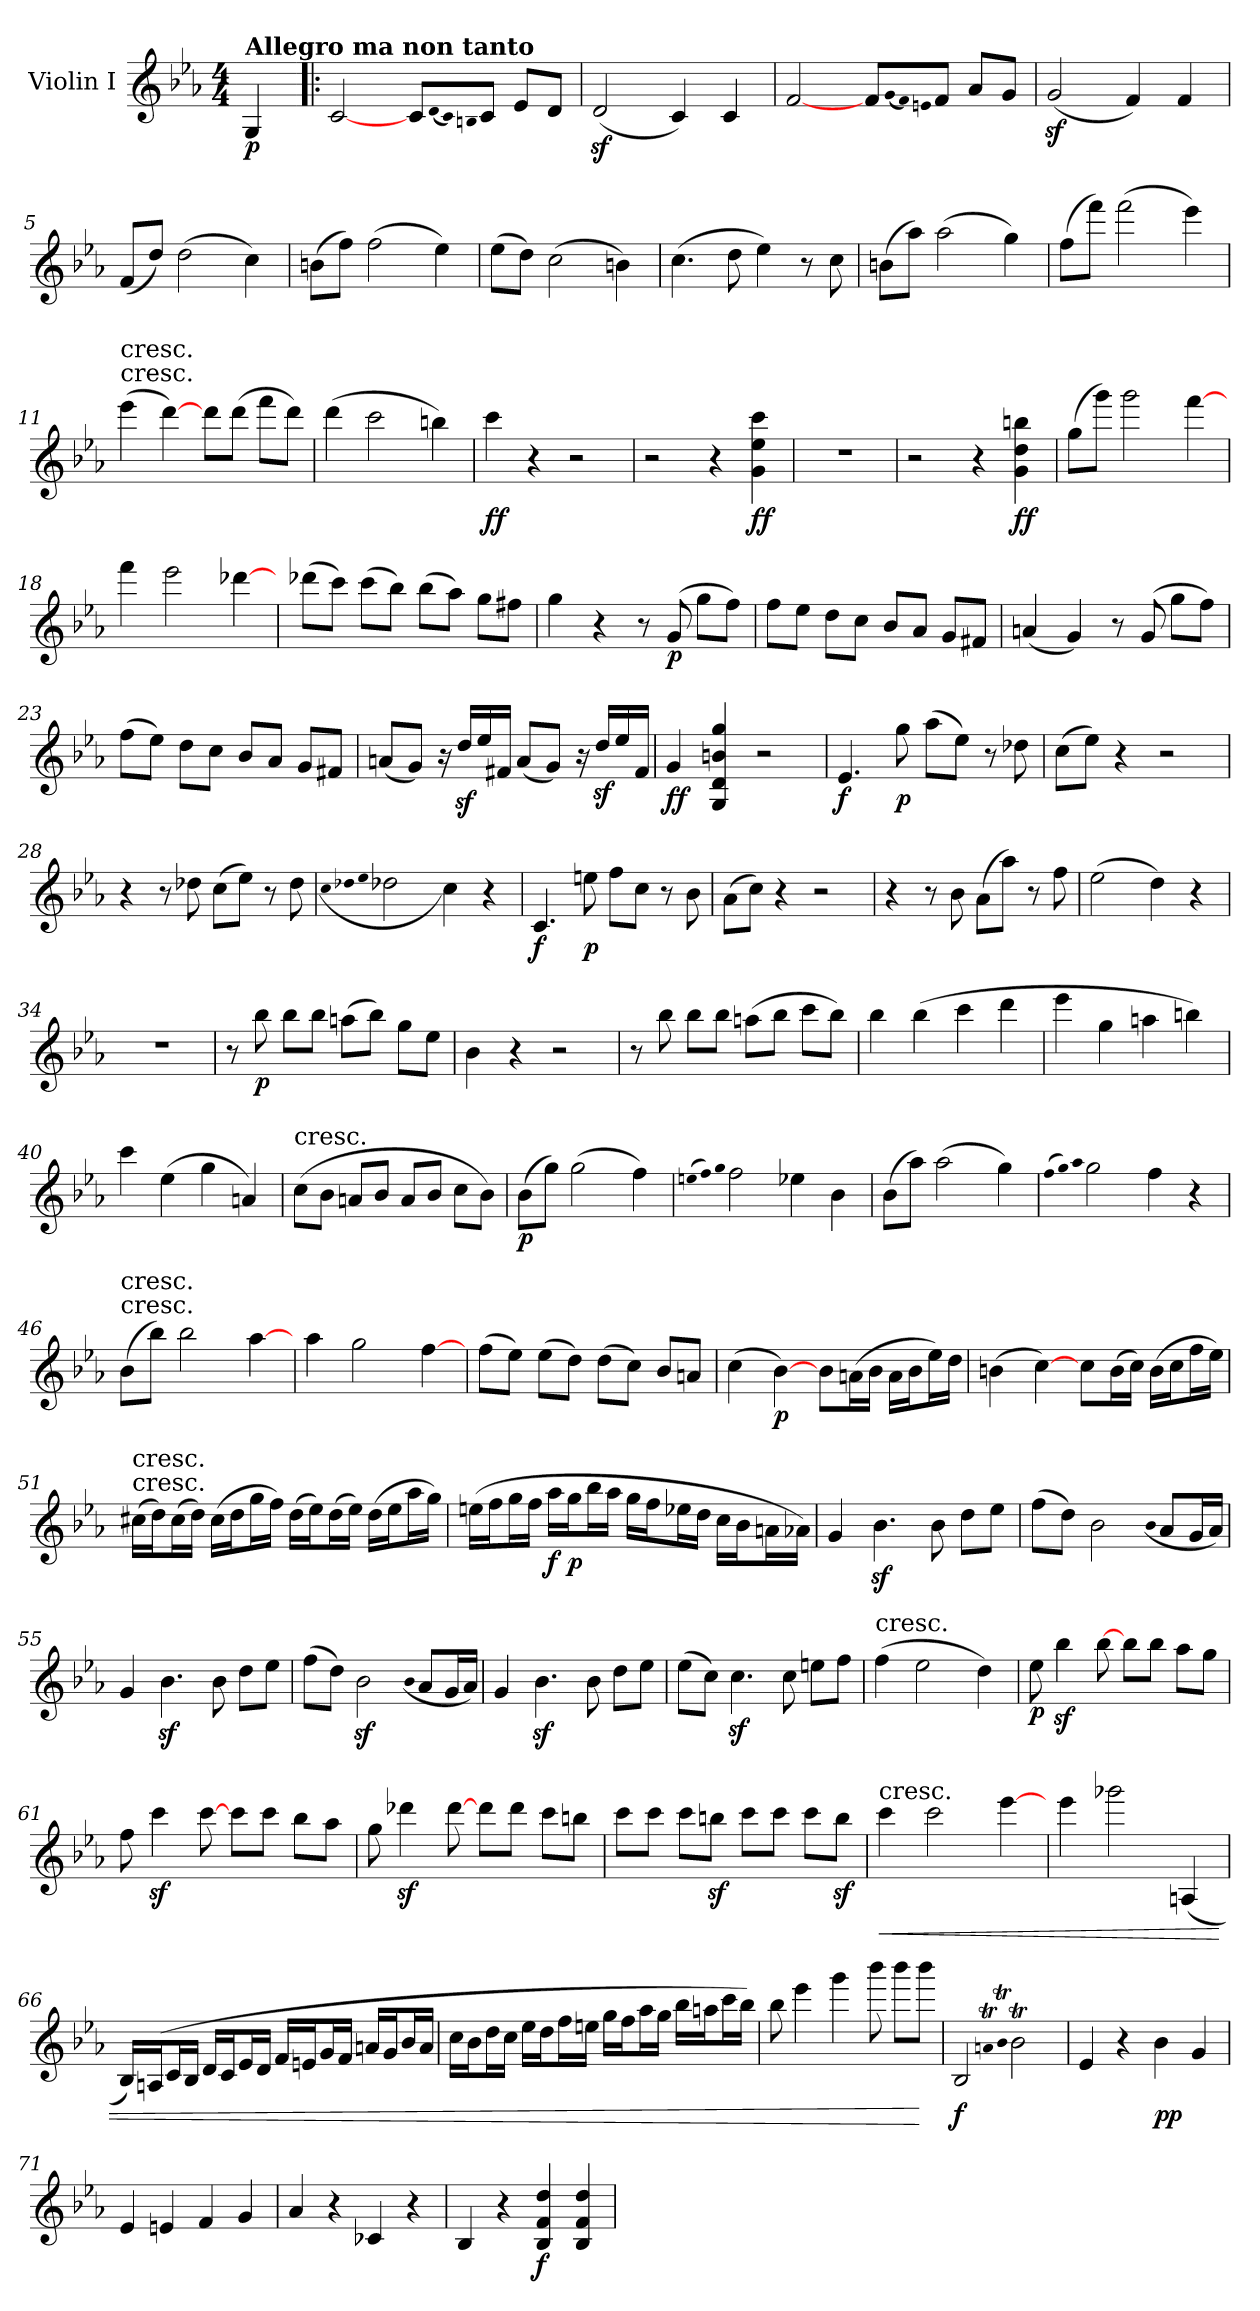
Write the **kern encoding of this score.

**kern	**dynam
*part1	*part1
*staff1	*staff1
*I"Violin I	*
*I'Vln	*
*clefG2	*
*k[b-e-a-]	*
*c:	*
*M4/4	*
=	=
!LO:TX:a:B:t=Allegro ma non tanto	!
4G	p
=1!|:	=1!|:
[2c	.
8c/L	.
(qqd	.
qqc)	.
qqBn	.
8c/J	.
8e-/L	.
8d/J	.
=2	=2
(2dz	.
4c)	.
4c	.
=3	=3
[2f	.
8f/L	.
(qqg	.
qqf)	.
qqen	.
8f/J	.
8a-/L	.
8g/J	.
=4	=4
(2gz	.
4f)	.
4f	.
=5	=5
(8f/L	.
8dd/J)	.
(2dd	.
4cc)	.
=6	=6
(8bn\L	.
8ff\J)	.
(2ff	.
4ee-)	.
=7	=7
(8ee-\L	.
8dd\J)	.
(2cc	.
4bn)	.
=8	=8
(4.cc	.
8dd	.
4ee-)	.
8r	.
8cc	.
=9	=9
(8bn\L	.
8aa-\J)	.
(2aa-	.
4gg)	.
=10	=10
(8ff\L	.
8fff\J)	.
(2fff	.
4eee-)	.
=11	=11
!LO:TX:t=cresc.	!
!LO:TX:a:t=cresc.	!
(4eee-	.
[4ddd)	.
8ddd\L	.
(8ddd\J	.
8fff\L	.
8ddd\J)	.
=12	=12
(4ddd	.
2ccc	.
4bbn)	.
=13	=13
4ccc	ff
4r	.
2r	.
=14	=14
2r	.
4r	.
4g 4ee- 4ccc	ff
=15	=15
1r	.
=16	=16
2r	.
4r	.
4g 4dd 4bbn	ff
=17	=17
(8gg\L	.
8ggg\J)	.
2ggg	.
[4fff	.
=18	=18
4fff	.
2eee-	.
[4ddd-X	.
=19	=19
(8ddd-X\L	.
8ccc\J)	.
(8ccc\L	.
8bb-\J)	.
(8bb-\L	.
8aa-\J)	.
8gg\L	.
8ff#X\J	.
=20	=20
4gg	.
4r	.
8r	.
(8g	p
8gg\L	.
8ff\J)	.
=21	=21
8ff\L	.
8ee-\J	.
8dd\L	.
8cc\J	.
8b-/L	.
8a-/J	.
8g/L	.
8f#X/J	.
=22	=22
(4an	.
4g)	.
8r	.
(8g	.
8gg\L	.
8ff\J)	.
=23	=23
(8ff\L	.
8ee-\J)	.
8dd\L	.
8cc\J	.
8b-/L	.
8a-/J	.
8g/L	.
8f#X/J	.
=24	=24
(8an/L	.
8g/J)	.
16r	.
16ddz/LL	.
16ee-/	.
16f#X/JJ	.
(8a/L	.
8g/J)	.
16r	.
16ddz/LL	.
16ee-/	.
16f#/JJ	.
=25	=25
4g	ff
4G 4d 4bn 4gg	.
2r	.
=26	=26
4.e-	f
8gg	p
(8aa-\L	.
8ee-\J)	.
8r	.
8dd-X	.
=27	=27
(8cc\L	.
8ee-\J)	.
4r	.
2r	.
=28	=28
4r	.
8r	.
8dd-X	.
(8cc\L	.
8ee-\J)	.
8r	.
8dd-	.
=29	=29
(qqcc	.
qqdd-X	.
qqee-	.
2dd-X	.
4cc)	.
4r	.
=30	=30
4.c	f
8een	p
8ff\L	.
8cc\J	.
8r	.
8b-	.
=31	=31
(8a-\L	.
8cc\J)	.
4r	.
2r	.
=32	=32
4r	.
8r	.
8b-	.
(8a-\L	.
8aa-\J)	.
8r	.
8ff	.
=33	=33
(2ee-	.
4dd)	.
4r	.
=34	=34
1r	.
=35	=35
8r	.
8bb-	p
8bb-\L	.
8bb-\J	.
(8aan\L	.
8bb-\J)	.
8gg\L	.
8ee-\J	.
=36	=36
4b-	.
4r	.
2r	.
=37	=37
8r	.
8bb-	.
8bb-\L	.
8bb-\J	.
(8aan\L	.
8bb-\J	.
8ccc\L	.
8bb-\J)	.
=38	=38
4bb-	.
(4bb-	.
4ccc	.
4ddd	.
=39	=39
4eee-	.
4gg	.
4aan	.
4bbn)	.
=40	=40
4ccc	.
(4ee-	.
4gg	.
4an)	.
=41	=41
!LO:TX:a:t=cresc.	!
(8cc\L	.
8b-\J	.
8an/L	.
8b-/J	.
8a/L	.
8b-/J	.
8cc\L	.
8b-\J)	.
=42	=42
(8b-\L	p
8gg\J)	.
(2gg	.
4ff)	.
=43	=43
(qqeen	.
qqff)	.
qqgg	.
2ff	.
4ee-X	.
4b-	.
=44	=44
(8b-\L	.
8aa-\J)	.
(2aa-	.
4gg)	.
=45	=45
(qqff	.
qqgg)	.
qqaa-	.
2gg	.
4ff	.
4r	.
=46	=46
!LO:TX:t=cresc.	!
!LO:TX:a:t=cresc.	!
(8b-\L	.
8bb-\J)	.
2bb-	.
[4aa-	.
=47	=47
4aa-	.
2gg	.
[4ff	.
=48	=48
(8ff\L	.
8ee-\J)	.
(8ee-\L	.
8dd\J)	.
(8dd\L	.
8cc\J)	.
8b-/L	.
8an/J	.
=49	=49
(4cc	.
[4b-)	p
8b-\L	.
(16an\L	.
16b-\JJ	.
16a\LL	.
16b-\J	.
16ee-\L)	.
16dd\JJ	.
=50	=50
(4bn	.
[4cc)	.
8cc\L	.
(16b\L	.
16cc\JJ)	.
(16b\LL	.
16cc\J	.
16ff\L	.
16ee-\JJ)	.
=51	=51
!LO:TX:t=cresc.	!
!LO:TX:a:t=cresc.	!
(16cc#X\LL	.
16dd\J)	.
(16cc#\L	.
16dd\JJ)	.
(16cc#\LL	.
16dd\J	.
16gg\L	.
16ff\JJ)	.
(16dd\LL	.
16ee-\J)	.
(16dd\L	.
16ee-\JJ)	.
(16dd\LL	.
16ee-\J	.
16aa-\L	.
16gg\JJ)	.
=52	=52
(16een\LL	.
16ff\J	.
16gg\L	.
16ff\JJ	.
16aa-\LL	f
16gg\J	p
16bb-\L	.
16aa-\JJ	.
16gg\LL	.
16ff\J	.
16ee-X\L	.
16dd\JJ	.
16cc\LL	.
16b-\J	.
16an\L	.
16a-X\JJ)	.
=53	=53
4g	.
4.b-z	.
8b-	.
8dd\L	.
8ee-\J	.
=54	=54
(8ff\L	.
8dd\J)	.
2b-	.
(qqb-	.
8a-/L	.
16g/L	.
16a-/JJ)	.
=55	=55
4g	.
4.b-z	.
8b-	.
8dd\L	.
8ee-\J	.
=56	=56
(8ff\L	.
8dd\J)	.
2b-z	.
(qqb-	.
8a-/L	.
16g/L	.
16a-/JJ)	.
=57	=57
4g	.
4.b-z	.
8b-	.
8dd\L	.
8ee-\J	.
=58	=58
(8ee-\L	.
8cc\J)	.
4.ccz	.
8cc	.
8een\L	.
8ff\J	.
=59	=59
!LO:TX:a:t=cresc.	!
(4ff	.
2ee-	.
4dd)	.
=60	=60
8ee-	p
4bb-z	.
[8bb-	.
8bb-\L	.
8bb-\J	.
8aa-\L	.
8gg\J	.
=61	=61
8ff	.
4cccz	.
[8ccc	.
8ccc\L	.
8ccc\J	.
8bb-\L	.
8aa-\J	.
=62	=62
8gg	.
4ddd-Xz	.
[8ddd-	.
8ddd-\L	.
8ddd-\J	.
8ccc\L	.
8bbn\J	.
=63	=63
8ccc\L	.
8ccc\J	.
8ccc\L	.
8bbnz\J	.
8ccc\L	.
8ccc\J	.
8ccc\L	.
8bbz\J	.
=64	=64
!LO:TX:a:t=cresc.	!
!	!LO:HP:b
4ccc	<
2ccc	.
[4eee-	.
=65	=65
4eee-	.
2ggg-X	.
(4An	.
=66	=66
16B-/LL)	.
(16An/J	.
16c/L	.
16B-/JJ	.
16d/LL	.
16c/J	.
16e-/L	.
16d/JJ	.
16f/LL	.
16en/J	.
16g/L	.
16f/JJ	.
16an/LL	.
16g/J	.
16b-/L	.
16a/JJ	.
=67	=67
16cc\LL	.
16b-\J	.
16dd\L	.
16cc\JJ	.
16ee-\LL	.
16dd\J	.
16ff\L	.
16een\JJ	.
16gg\LL	.
16ff\J	.
16aa-\L	.
16gg\JJ	.
16bb-\LL	.
16aan\J	.
16ccc\L	.
16bb-\JJ)	.
=68	=68
8bb-	.
4eee-	.
4ggg	.
8bbb-	.
8bbb-\L	.
8bbb-\J	[
=69	=69
2B-	f
qqant	.
qqb-T	.
2b-T	.
=70	=70
4e-	.
4r	.
4b-	pp
4g	.
=71	=71
4e-	.
4en	.
4f	.
4g	.
=72	=72
4a-	.
4r	.
4c-X	.
4r	.
=73	=73
4B-	.
4r	.
4B- 4f 4dd	f
4B- 4f 4dd	.
=	=
*-	*-
